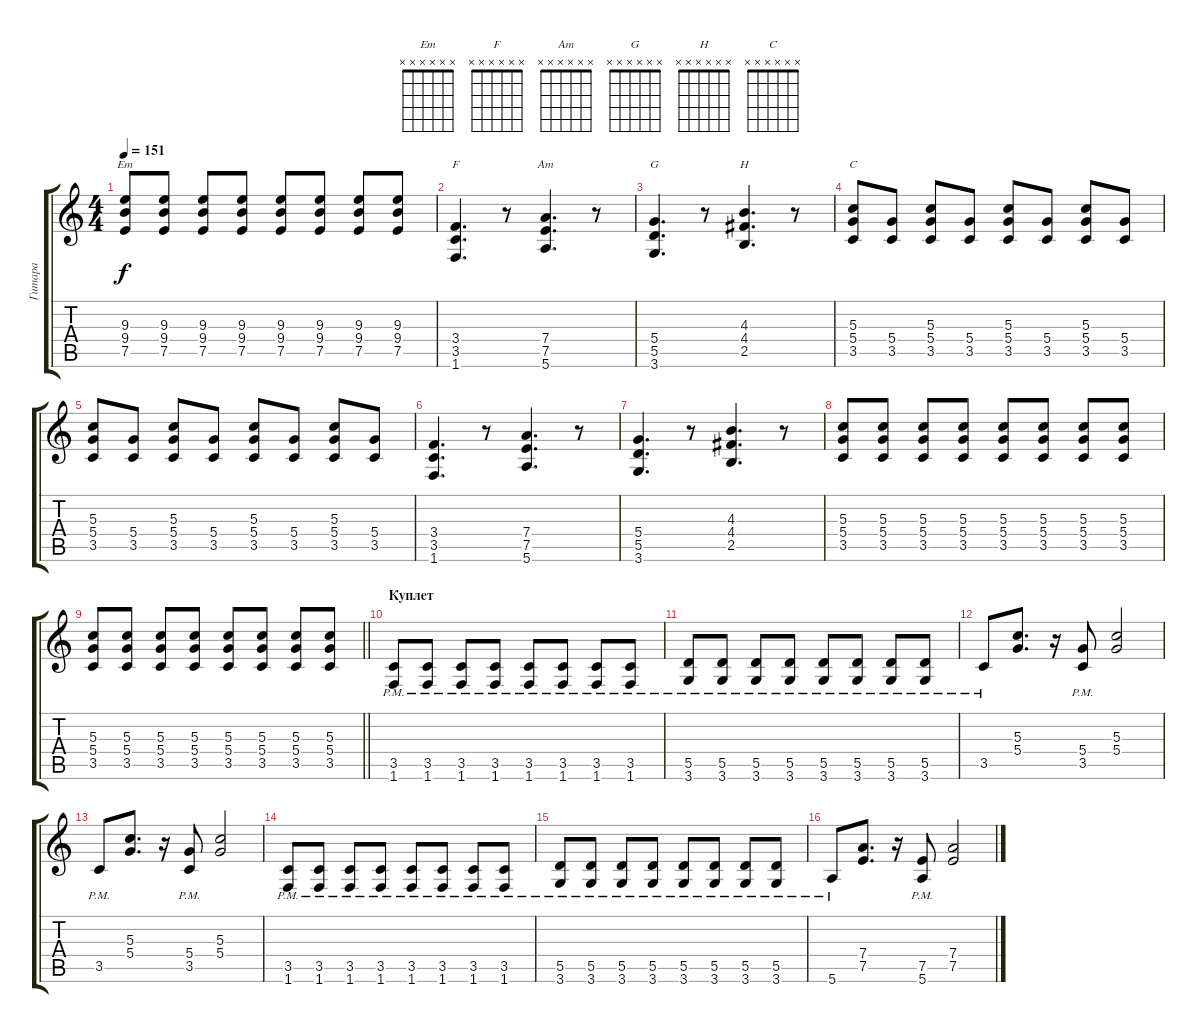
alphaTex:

\track ("Гитара" "Гитара") {instrument acousticguitarsteel}
\staff {score tabs}
\tuning (E4 B3 G3 D3 A2 E2) {hide}
\chord ("Em" x x x x x x)
\chord ("F" x x x x x x)
\chord ("Am" x x x x x x)
\chord ("G" x x x x x x)
\chord ("H" x x x x x x)
\chord ("C" x x x x x x)
\ts (4 4)
\tempo 151
\clef g2
\ks c
(9.3 9.4 7.5).8{ch "Em" dy f} (9.3 9.4 7.5).8 (9.3 9.4 7.5).8 (9.3 9.4 7.5).8 (9.3 9.4 7.5).8 (9.3 9.4 7.5).8 (9.3 9.4 7.5).8 (9.3 9.4 7.5).8 |
(3.4 3.5 1.6).4{d ch "F"} r.8 (7.4 7.5 5.6).4{d ch "Am"} r.8 |
(5.4 5.5 3.6).4{d ch "G"} r.8 (4.3 4.4 2.5).4{d ch "H"} r.8 |
(5.3 5.4 3.5).8{ch "C"} (5.4 3.5).8 (5.3 5.4 3.5).8 (5.4 3.5).8 (5.3 5.4 3.5).8 (5.4 3.5).8 (5.3 5.4 3.5).8 (5.4 3.5).8 |
(5.3 5.4 3.5).8 (5.4 3.5).8 (5.3 5.4 3.5).8 (5.4 3.5).8 (5.3 5.4 3.5).8 (5.4 3.5).8 (5.3 5.4 3.5).8 (5.4 3.5).8 |
(3.4 3.5 1.6).4{d} r.8 (7.4 7.5 5.6).4{d} r.8 |
(5.4 5.5 3.6).4{d} r.8 (4.3 4.4 2.5).4{d} r.8 |
(5.3 5.4 3.5).8 (5.3 5.4 3.5).8 (5.3 5.4 3.5).8 (5.3 5.4 3.5).8 (5.3 5.4 3.5).8 (5.3 5.4 3.5).8 (5.3 5.4 3.5).8 (5.3 5.4 3.5).8 |
\barLineRight lightlight
(5.3 5.4 3.5).8 (5.3 5.4 3.5).8 (5.3 5.4 3.5).8 (5.3 5.4 3.5).8 (5.3 5.4 3.5).8 (5.3 5.4 3.5).8 (5.3 5.4 3.5).8 (5.3 5.4 3.5).8 |
\section ("" "Куплет")
(3.5{pm} 1.6{pm}).8 (3.5{pm} 1.6{pm}).8 (3.5{pm} 1.6{pm}).8 (3.5{pm} 1.6{pm}).8 (3.5{pm} 1.6{pm}).8 (3.5{pm} 1.6{pm}).8 (3.5{pm} 1.6{pm}).8 (3.5{pm} 1.6{pm}).8 |
(5.5{pm} 3.6{pm}).8 (5.5{pm} 3.6{pm}).8 (5.5{pm} 3.6{pm}).8 (5.5{pm} 3.6{pm}).8 (5.5{pm} 3.6{pm}).8 (5.5{pm} 3.6{pm}).8 (5.5{pm} 3.6{pm}).8 (5.5{pm} 3.6{pm}).8 |
3.5{pm}.8 (5.3 5.4).8{d} r.16 (5.4{pm} 3.5{pm}).8 (5.3 5.4).2 |
3.5{pm}.8 (5.3 5.4).8{d} r.16 (5.4{pm} 3.5{pm}).8 (5.3 5.4).2 |
(3.5{pm} 1.6{pm}).8 (3.5{pm} 1.6{pm}).8 (3.5{pm} 1.6{pm}).8 (3.5{pm} 1.6{pm}).8 (3.5{pm} 1.6{pm}).8 (3.5{pm} 1.6{pm}).8 (3.5{pm} 1.6{pm}).8 (3.5{pm} 1.6{pm}).8 |
(5.5{pm} 3.6{pm}).8 (5.5{pm} 3.6{pm}).8 (5.5{pm} 3.6{pm}).8 (5.5{pm} 3.6{pm}).8 (5.5{pm} 3.6{pm}).8 (5.5{pm} 3.6{pm}).8 (5.5{pm} 3.6{pm}).8 (5.5{pm} 3.6{pm}).8 |
5.6{pm}.8 (7.4 7.5).8{d} r.16 (7.5{pm} 5.6{pm}).8 (7.4 7.5).2
